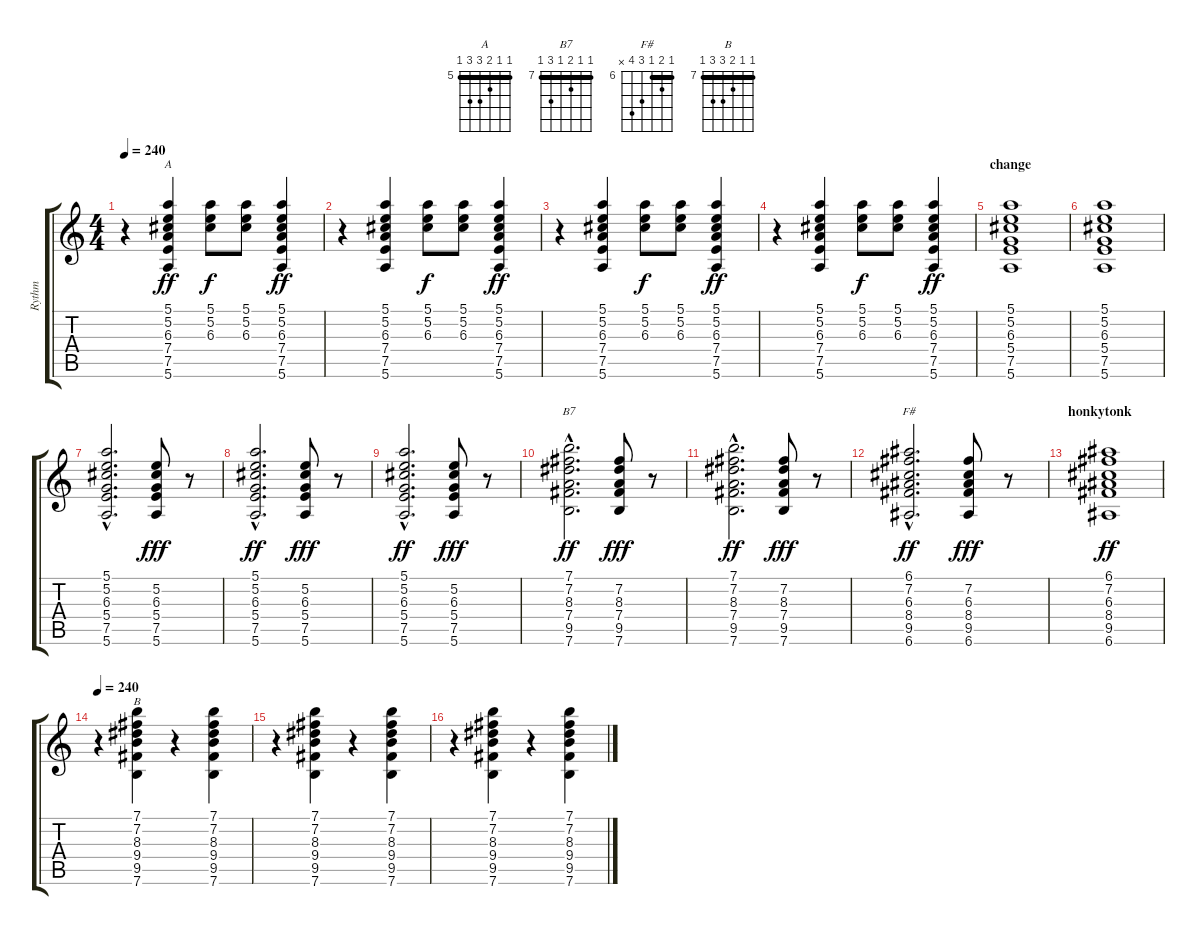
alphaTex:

\track ("Rythm" "Rythm") {instrument acousticguitarsteel}
\staff {score tabs}
\tuning (E4 B3 G3 D3 A2 E2) {hide}
\chord ("A" 5 5 6 7 7 5) {firstfret 5 barre 5}
\chord ("B7" 7 7 8 7 9 7) {firstfret 7 barre 7}
\chord ("F#" 6 7 6 8 9 x) {firstfret 6 barre 6}
\chord ("B" 7 7 8 9 9 7) {firstfret 7 barre 7}
\ts (4 4)
\tempo 240
\clef g2
\ks c
r.4{dy ff} (5.1 5.2 6.3 7.4 7.5 5.6).4{ch "A"} (5.1 5.2 6.3).8{dy f} (5.1 5.2 6.3).8 (5.1 5.2 6.3 7.4 7.5 5.6).4{dy ff} |
r.4 (5.1 5.2 6.3 7.4 7.5 5.6).4 (5.1 5.2 6.3).8{dy f} (5.1 5.2 6.3).8 (5.1 5.2 6.3 7.4 7.5 5.6).4{dy ff} |
r.4 (5.1 5.2 6.3 7.4 7.5 5.6).4 (5.1 5.2 6.3).8{dy f} (5.1 5.2 6.3).8 (5.1 5.2 6.3 7.4 7.5 5.6).4{dy ff} |
r.4 (5.1 5.2 6.3 7.4 7.5 5.6).4 (5.1 5.2 6.3).8{dy f} (5.1 5.2 6.3).8 (5.1 5.2 6.3 7.4 7.5 5.6).4{dy ff} |
\section ("" "change")
(5.1 5.2 6.3 5.4 7.5 5.6).1 |
(5.1 5.2 6.3 5.4 7.5 5.6).1 |
(5.1{hac} 5.2{hac} 6.3{hac} 5.4{hac} 7.5{hac} 5.6{hac}).2{d} (5.2 6.3 5.4 7.5 5.6).8{dy fff} r.8 |
(5.1{hac} 5.2{hac} 6.3{hac} 5.4{hac} 7.5{hac} 5.6{hac}).2{d dy ff} (5.2 6.3 5.4 7.5 5.6).8{dy fff} r.8 |
(5.1{hac} 5.2{hac} 6.3{hac} 5.4{hac} 7.5{hac} 5.6{hac}).2{d dy ff} (5.2 6.3 5.4 7.5 5.6).8{dy fff} r.8 |
(7.1{hac} 7.2{hac} 8.3{hac} 7.4{hac} 9.5{hac} 7.6{hac}).2{d ch "B7" dy ff} (7.2 8.3 7.4 9.5 7.6).8{dy fff} r.8 |
(7.1{hac} 7.2{hac} 8.3{hac} 7.4{hac} 9.5{hac} 7.6{hac}).2{d dy ff} (7.2 8.3 7.4 9.5 7.6).8{dy fff} r.8 |
(6.1{hac} 7.2{hac} 6.3{hac} 8.4{hac} 9.5{hac} 6.6{hac}).2{d ch "F#" dy ff} (7.2 6.3 8.4 9.5 6.6).8{dy fff} r.8 |
\section ("" "honkytonk")
(6.1 7.2 6.3 8.4 9.5 6.6).1{dy ff} |
\tempo 240
r.4 (7.1 7.2 8.3 9.4 9.5 7.6).4{ch "B"} r.4 (7.1 7.2 8.3 9.4 9.5 7.6).4 |
r.4 (7.1 7.2 8.3 9.4 9.5 7.6).4 r.4 (7.1 7.2 8.3 9.4 9.5 7.6).4 |
r.4 (7.1 7.2 8.3 9.4 9.5 7.6).4 r.4 (7.1 7.2 8.3 9.4 9.5 7.6).4
